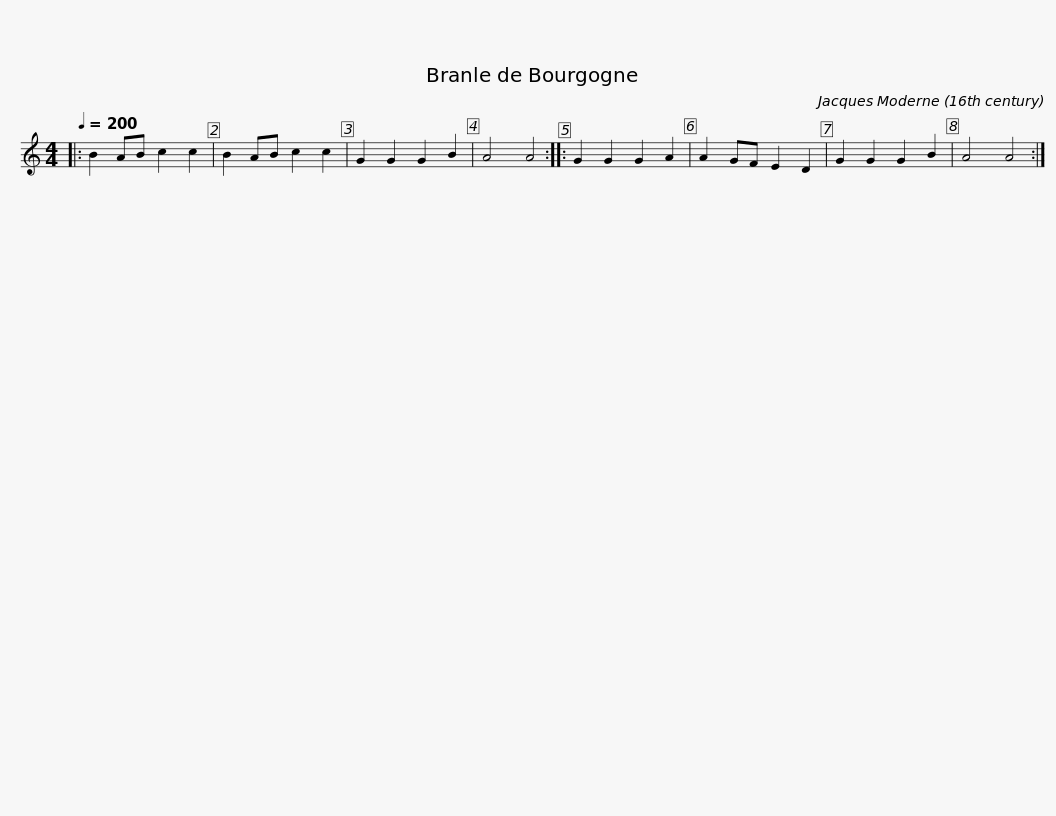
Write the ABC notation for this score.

X:1
L:1/8
Q:1/4=200
M:4/4
I:linebreak $
K:C
V:1 treble
V:1
|: B2 AB c2 c2 | B2 AB c2 c2 | G2 G2 G2 B2 | A4 A4 :: G2 G2 G2 A2 | %5
 A2 GF E2 D2 | G2 G2 G2 B2 | A4 A4 :| %8
